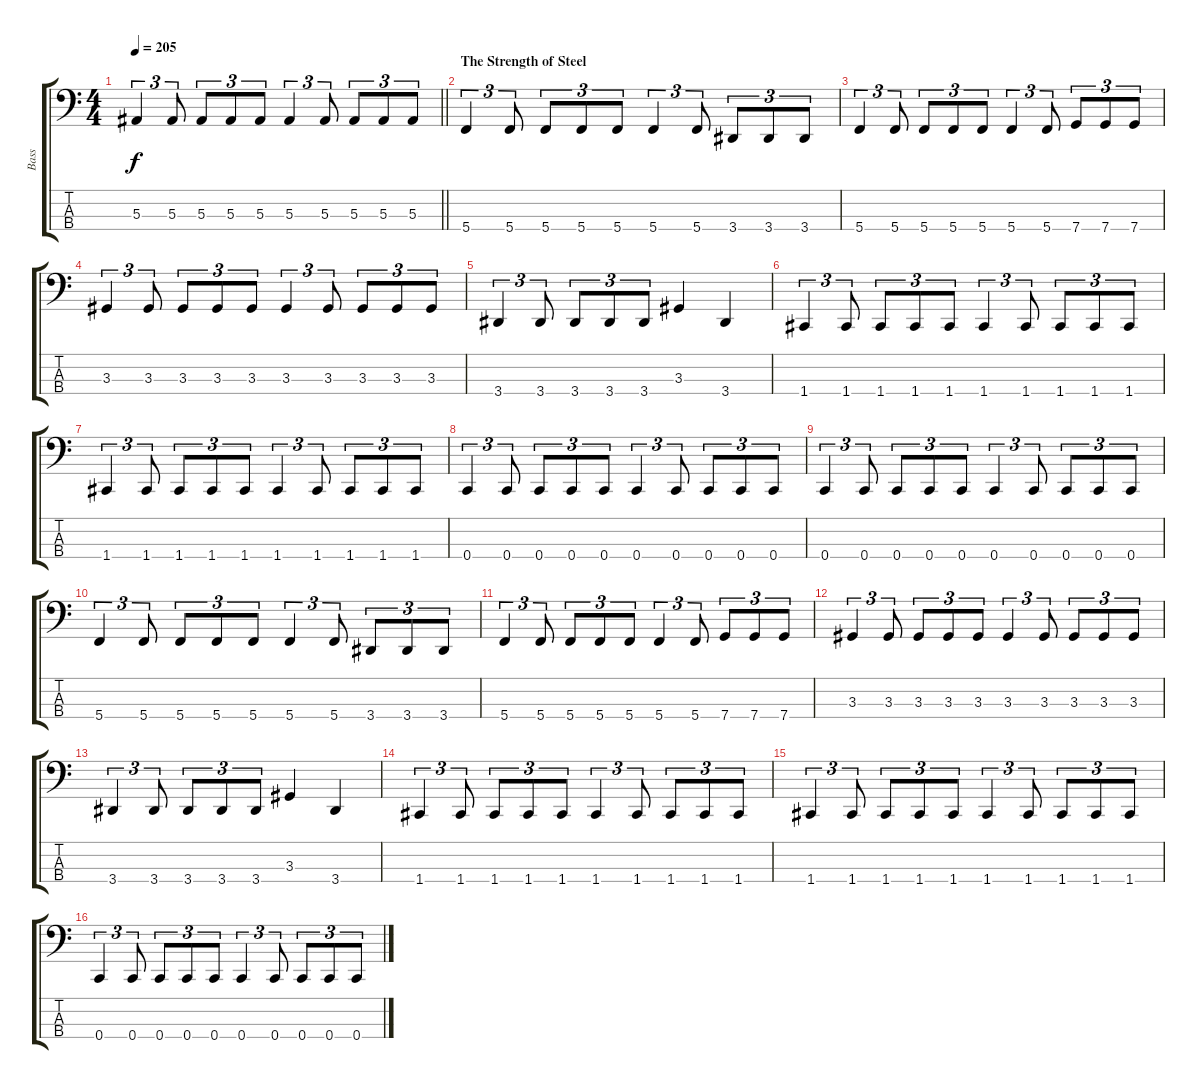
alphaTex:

\track ("Bass" "Bass") {instrument electricbassfinger}
\staff {score tabs}
\tuning (Eb2 Bb1 F1 C1) {hide}
\ts (4 4)
\tempo 205
\clef f4
\barLineRight lightlight
\ks c
5.3.4{tu (3 2) dy f} 5.3.8{tu (3 2)} 5.3.8{tu (3 2)} 5.3.8{tu (3 2)} 5.3.8{tu (3 2)} 5.3.4{tu (3 2)} 5.3.8{tu (3 2)} 5.3.8{tu (3 2)} 5.3.8{tu (3 2)} 5.3.8{tu (3 2)} |
\section ("" "The Strength of Steel")
5.4.4{tu (3 2)} 5.4.8{tu (3 2)} 5.4.8{tu (3 2)} 5.4.8{tu (3 2)} 5.4.8{tu (3 2)} 5.4.4{tu (3 2)} 5.4.8{tu (3 2)} 3.4.8{tu (3 2)} 3.4.8{tu (3 2)} 3.4.8{tu (3 2)} |
5.4.4{tu (3 2)} 5.4.8{tu (3 2)} 5.4.8{tu (3 2)} 5.4.8{tu (3 2)} 5.4.8{tu (3 2)} 5.4.4{tu (3 2)} 5.4.8{tu (3 2)} 7.4.8{tu (3 2)} 7.4.8{tu (3 2)} 7.4.8{tu (3 2)} |
3.3.4{tu (3 2)} 3.3.8{tu (3 2)} 3.3.8{tu (3 2)} 3.3.8{tu (3 2)} 3.3.8{tu (3 2)} 3.3.4{tu (3 2)} 3.3.8{tu (3 2)} 3.3.8{tu (3 2)} 3.3.8{tu (3 2)} 3.3.8{tu (3 2)} |
3.4.4{tu (3 2)} 3.4.8{tu (3 2)} 3.4.8{tu (3 2)} 3.4.8{tu (3 2)} 3.4.8{tu (3 2)} 3.3.4 3.4.4 |
1.4.4{tu (3 2)} 1.4.8{tu (3 2)} 1.4.8{tu (3 2)} 1.4.8{tu (3 2)} 1.4.8{tu (3 2)} 1.4.4{tu (3 2)} 1.4.8{tu (3 2)} 1.4.8{tu (3 2)} 1.4.8{tu (3 2)} 1.4.8{tu (3 2)} |
1.4.4{tu (3 2)} 1.4.8{tu (3 2)} 1.4.8{tu (3 2)} 1.4.8{tu (3 2)} 1.4.8{tu (3 2)} 1.4.4{tu (3 2)} 1.4.8{tu (3 2)} 1.4.8{tu (3 2)} 1.4.8{tu (3 2)} 1.4.8{tu (3 2)} |
0.4.4{tu (3 2)} 0.4.8{tu (3 2)} 0.4.8{tu (3 2)} 0.4.8{tu (3 2)} 0.4.8{tu (3 2)} 0.4.4{tu (3 2)} 0.4.8{tu (3 2)} 0.4.8{tu (3 2)} 0.4.8{tu (3 2)} 0.4.8{tu (3 2)} |
0.4.4{tu (3 2)} 0.4.8{tu (3 2)} 0.4.8{tu (3 2)} 0.4.8{tu (3 2)} 0.4.8{tu (3 2)} 0.4.4{tu (3 2)} 0.4.8{tu (3 2)} 0.4.8{tu (3 2)} 0.4.8{tu (3 2)} 0.4.8{tu (3 2)} |
5.4.4{tu (3 2)} 5.4.8{tu (3 2)} 5.4.8{tu (3 2)} 5.4.8{tu (3 2)} 5.4.8{tu (3 2)} 5.4.4{tu (3 2)} 5.4.8{tu (3 2)} 3.4.8{tu (3 2)} 3.4.8{tu (3 2)} 3.4.8{tu (3 2)} |
5.4.4{tu (3 2)} 5.4.8{tu (3 2)} 5.4.8{tu (3 2)} 5.4.8{tu (3 2)} 5.4.8{tu (3 2)} 5.4.4{tu (3 2)} 5.4.8{tu (3 2)} 7.4.8{tu (3 2)} 7.4.8{tu (3 2)} 7.4.8{tu (3 2)} |
3.3.4{tu (3 2)} 3.3.8{tu (3 2)} 3.3.8{tu (3 2)} 3.3.8{tu (3 2)} 3.3.8{tu (3 2)} 3.3.4{tu (3 2)} 3.3.8{tu (3 2)} 3.3.8{tu (3 2)} 3.3.8{tu (3 2)} 3.3.8{tu (3 2)} |
3.4.4{tu (3 2)} 3.4.8{tu (3 2)} 3.4.8{tu (3 2)} 3.4.8{tu (3 2)} 3.4.8{tu (3 2)} 3.3.4 3.4.4 |
1.4.4{tu (3 2)} 1.4.8{tu (3 2)} 1.4.8{tu (3 2)} 1.4.8{tu (3 2)} 1.4.8{tu (3 2)} 1.4.4{tu (3 2)} 1.4.8{tu (3 2)} 1.4.8{tu (3 2)} 1.4.8{tu (3 2)} 1.4.8{tu (3 2)} |
1.4.4{tu (3 2)} 1.4.8{tu (3 2)} 1.4.8{tu (3 2)} 1.4.8{tu (3 2)} 1.4.8{tu (3 2)} 1.4.4{tu (3 2)} 1.4.8{tu (3 2)} 1.4.8{tu (3 2)} 1.4.8{tu (3 2)} 1.4.8{tu (3 2)} |
0.4.4{tu (3 2)} 0.4.8{tu (3 2)} 0.4.8{tu (3 2)} 0.4.8{tu (3 2)} 0.4.8{tu (3 2)} 0.4.4{tu (3 2)} 0.4.8{tu (3 2)} 0.4.8{tu (3 2)} 0.4.8{tu (3 2)} 0.4.8{tu (3 2)}
